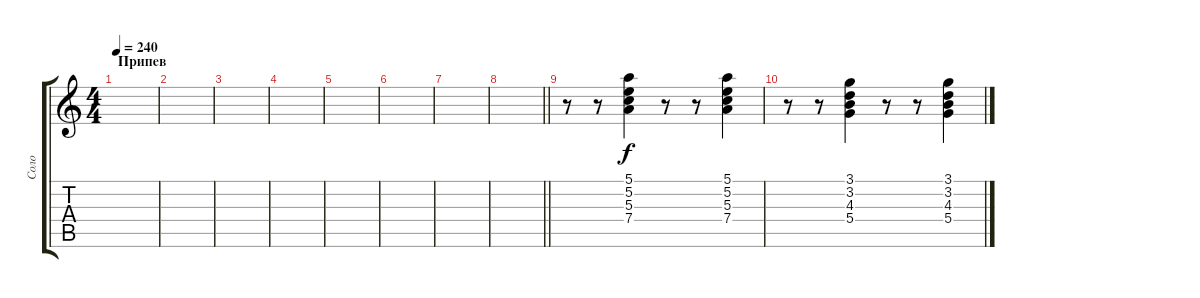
\track ("Соло" "Соло") {instrument electricguitarclean}
\staff {score tabs}
\tuning (E4 B3 G3 D3 A2 E2) {hide}
\ts (4 4)
\section ("" "Припев")
\tempo 240
\clef g2
\ks c
|
|
|
|
|
|
|
\barLineRight lightlight
|
\section ("" " ")
r.8 r.8 (5.1 5.2 5.3 7.4).4 r.8 r.8 (5.1 5.2 5.3 7.4).4 |
r.8 r.8 (3.1 3.2 4.3 5.4).4 r.8 r.8 (3.1 3.2 4.3 5.4).4
